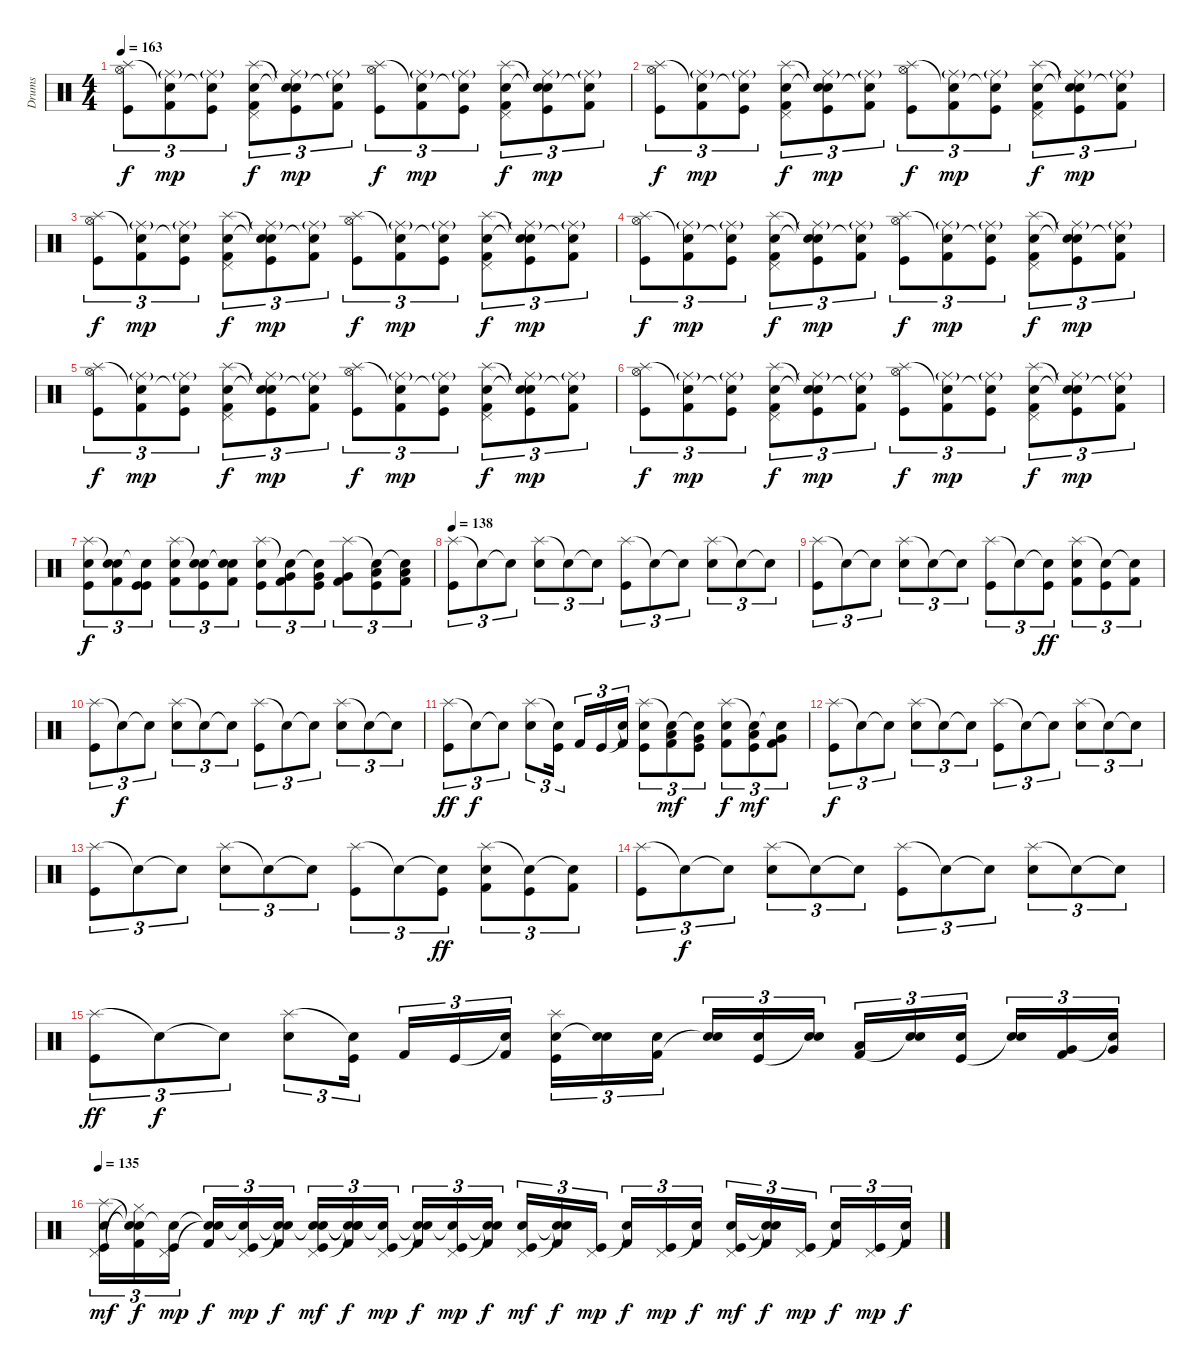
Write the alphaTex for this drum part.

\track ("Drums" "Drums") {instrument percussion}
\staff {score}
\articulation defaults
\ts (4 4)
\tempo 163
\clef neutral
\ks c
("Splash (hit)" "Hi-Hat (open)" "Kick (hit)").8{tu (3 2) dy f} ("Snare (hit)"{t} "Ride (middle)"{g} "Kick (hit) 2").8{tu (3 2) dy mp} ("Snare (hit)"{t} "Ride (middle)"{g} "Kick (hit)").8{tu (3 2)} ("Splash (hit)" "Pedal Hi-Hat (hit)" "Snare (hit) 2" "Kick (hit) 2").8{tu (3 2) dy f} ("Snare (hit)"{t} "Ride (middle)"{g} "Snare (hit)"{t} "Kick (hit)").8{tu (3 2) dy mp} ("Snare (hit)"{t} "Ride (middle)"{g} "Kick (hit) 2").8{tu (3 2)} ("Splash (hit)" "Hi-Hat (open)" "Kick (hit)").8{tu (3 2) dy f} ("Snare (hit)"{t} "Ride (middle)"{g} "Kick (hit) 2").8{tu (3 2) dy mp} ("Snare (hit)"{t} "Ride (middle)"{g} "Kick (hit)").8{tu (3 2)} ("Splash (hit)" "Pedal Hi-Hat (hit)" "Snare (hit) 2" "Kick (hit) 2").8{tu (3 2) dy f} ("Snare (hit)"{t} "Ride (middle)"{g} "Snare (hit)"{t} "Kick (hit)").8{tu (3 2) dy mp} ("Snare (hit)"{t} "Ride (middle)"{g} "Kick (hit) 2").8{tu (3 2)} |
("Splash (hit)" "Hi-Hat (open)" "Kick (hit)").8{tu (3 2) dy f} ("Snare (hit)"{t} "Ride (middle)"{g} "Kick (hit) 2").8{tu (3 2) dy mp} ("Snare (hit)"{t} "Ride (middle)"{g} "Kick (hit)").8{tu (3 2)} ("Splash (hit)" "Pedal Hi-Hat (hit)" "Snare (hit) 2" "Kick (hit) 2").8{tu (3 2) dy f} ("Snare (hit)"{t} "Ride (middle)"{g} "Snare (hit)"{t} "Kick (hit)").8{tu (3 2) dy mp} ("Snare (hit)"{t} "Ride (middle)"{g} "Kick (hit) 2").8{tu (3 2)} ("Splash (hit)" "Hi-Hat (open)" "Kick (hit)").8{tu (3 2) dy f} ("Snare (hit)"{t} "Ride (middle)"{g} "Kick (hit) 2").8{tu (3 2) dy mp} ("Snare (hit)"{t} "Ride (middle)"{g} "Kick (hit)").8{tu (3 2)} ("Splash (hit)" "Pedal Hi-Hat (hit)" "Snare (hit) 2" "Kick (hit) 2").8{tu (3 2) dy f} ("Snare (hit)"{t} "Ride (middle)"{g} "Snare (hit)"{t} "Kick (hit)").8{tu (3 2) dy mp} ("Snare (hit)"{t} "Ride (middle)"{g} "Kick (hit) 2").8{tu (3 2)} |
("Splash (hit)" "Hi-Hat (open)" "Kick (hit)").8{tu (3 2) dy f} ("Snare (hit)"{t} "Ride (middle)"{g} "Kick (hit) 2").8{tu (3 2) dy mp} ("Snare (hit)"{t} "Ride (middle)"{g} "Kick (hit)").8{tu (3 2)} ("Splash (hit)" "Pedal Hi-Hat (hit)" "Snare (hit) 2" "Kick (hit) 2").8{tu (3 2) dy f} ("Snare (hit)"{t} "Ride (middle)"{g} "Snare (hit)"{t} "Kick (hit)").8{tu (3 2) dy mp} ("Snare (hit)"{t} "Ride (middle)"{g} "Kick (hit) 2").8{tu (3 2)} ("Splash (hit)" "Hi-Hat (open)" "Kick (hit)").8{tu (3 2) dy f} ("Snare (hit)"{t} "Ride (middle)"{g} "Kick (hit) 2").8{tu (3 2) dy mp} ("Snare (hit)"{t} "Ride (middle)"{g} "Kick (hit)").8{tu (3 2)} ("Splash (hit)" "Pedal Hi-Hat (hit)" "Snare (hit) 2" "Kick (hit) 2").8{tu (3 2) dy f} ("Snare (hit)"{t} "Ride (middle)"{g} "Snare (hit)"{t} "Kick (hit)").8{tu (3 2) dy mp} ("Snare (hit)"{t} "Ride (middle)"{g} "Kick (hit) 2").8{tu (3 2)} |
("Splash (hit)" "Hi-Hat (open)" "Kick (hit)").8{tu (3 2) dy f} ("Snare (hit)"{t} "Ride (middle)"{g} "Kick (hit) 2").8{tu (3 2) dy mp} ("Snare (hit)"{t} "Ride (middle)"{g} "Kick (hit)").8{tu (3 2)} ("Splash (hit)" "Pedal Hi-Hat (hit)" "Snare (hit) 2" "Kick (hit) 2").8{tu (3 2) dy f} ("Snare (hit)"{t} "Ride (middle)"{g} "Snare (hit)"{t} "Kick (hit)").8{tu (3 2) dy mp} ("Snare (hit)"{t} "Ride (middle)"{g} "Kick (hit) 2").8{tu (3 2)} ("Splash (hit)" "Hi-Hat (open)" "Kick (hit)").8{tu (3 2) dy f} ("Snare (hit)"{t} "Ride (middle)"{g} "Kick (hit) 2").8{tu (3 2) dy mp} ("Snare (hit)"{t} "Ride (middle)"{g} "Kick (hit)").8{tu (3 2)} ("Splash (hit)" "Pedal Hi-Hat (hit)" "Snare (hit) 2" "Kick (hit) 2").8{tu (3 2) dy f} ("Snare (hit)"{t} "Ride (middle)"{g} "Snare (hit)"{t} "Kick (hit)").8{tu (3 2) dy mp} ("Snare (hit)"{t} "Ride (middle)"{g} "Kick (hit) 2").8{tu (3 2)} |
("Splash (hit)" "Hi-Hat (open)" "Kick (hit)").8{tu (3 2) dy f} ("Snare (hit)"{t} "Ride (middle)"{g} "Kick (hit) 2").8{tu (3 2) dy mp} ("Snare (hit)"{t} "Ride (middle)"{g} "Kick (hit)").8{tu (3 2)} ("Splash (hit)" "Pedal Hi-Hat (hit)" "Snare (hit) 2" "Kick (hit) 2").8{tu (3 2) dy f} ("Snare (hit)"{t} "Ride (middle)"{g} "Snare (hit)"{t} "Kick (hit)").8{tu (3 2) dy mp} ("Snare (hit)"{t} "Ride (middle)"{g} "Kick (hit) 2").8{tu (3 2)} ("Splash (hit)" "Hi-Hat (open)" "Kick (hit)").8{tu (3 2) dy f} ("Snare (hit)"{t} "Ride (middle)"{g} "Kick (hit) 2").8{tu (3 2) dy mp} ("Snare (hit)"{t} "Ride (middle)"{g} "Kick (hit)").8{tu (3 2)} ("Splash (hit)" "Pedal Hi-Hat (hit)" "Snare (hit) 2" "Kick (hit) 2").8{tu (3 2) dy f} ("Snare (hit)"{t} "Ride (middle)"{g} "Snare (hit)"{t} "Kick (hit)").8{tu (3 2) dy mp} ("Snare (hit)"{t} "Ride (middle)"{g} "Kick (hit) 2").8{tu (3 2)} |
("Splash (hit)" "Hi-Hat (open)" "Kick (hit)").8{tu (3 2) dy f} ("Snare (hit)"{t} "Ride (middle)"{g} "Kick (hit) 2").8{tu (3 2) dy mp} ("Snare (hit)"{t} "Ride (middle)"{g} "Kick (hit)").8{tu (3 2)} ("Splash (hit)" "Pedal Hi-Hat (hit)" "Snare (hit) 2" "Kick (hit) 2").8{tu (3 2) dy f} ("Snare (hit)"{t} "Ride (middle)"{g} "Snare (hit)"{t} "Kick (hit)").8{tu (3 2) dy mp} ("Snare (hit)"{t} "Ride (middle)"{g} "Kick (hit) 2").8{tu (3 2)} ("Splash (hit)" "Hi-Hat (open)" "Kick (hit)").8{tu (3 2) dy f} ("Snare (hit)"{t} "Ride (middle)"{g} "Kick (hit) 2").8{tu (3 2) dy mp} ("Snare (hit)"{t} "Ride (middle)"{g} "Kick (hit)").8{tu (3 2)} ("Splash (hit)" "Pedal Hi-Hat (hit)" "Snare (hit) 2" "Kick (hit) 2").8{tu (3 2) dy f} ("Snare (hit)"{t} "Ride (middle)"{g} "Snare (hit)"{t} "Kick (hit)").8{tu (3 2) dy mp} ("Snare (hit)"{t} "Ride (middle)"{g} "Kick (hit) 2").8{tu (3 2)} |
("Splash (hit)" "Snare (hit) 2" "Kick (hit)").8{tu (3 2) dy f} ("Snare (hit)"{t} "Snare (hit) 2" "Kick (hit) 2").8{tu (3 2)} ("Snare (hit)"{t} "Kick (hit)" "Kick (hit)").8{tu (3 2)} ("Splash (hit)" "Snare (hit) 2" "Kick (hit) 2").8{tu (3 2)} ("Snare (hit)"{t} "Snare (hit) 2" "Kick (hit)").8{tu (3 2)} ("Snare (hit)"{t} "Snare (hit) 2" "Kick (hit) 2").8{tu (3 2)} ("Splash (hit)" "Snare (hit) 2" "Kick (hit)").8{tu (3 2)} ("Snare (hit)"{t} "Very Low Tom (hit)" "Kick (hit) 2").8{tu (3 2)} ("Snare (hit)"{t} "Very Low Tom (hit)" "Kick (hit)").8{tu (3 2)} ("Splash (hit)" "Very Low Tom (hit)" "Kick (hit) 2").8{tu (3 2)} ("Snare (hit)"{t} "Low Floor Tom (hit)" "Kick (hit)").8{tu (3 2)} ("Snare (hit)"{t} "Low Floor Tom (hit)" "Kick (hit) 2").8{tu (3 2)} |
\tempo 138
("Splash (hit)" "Kick (hit)").8{tu (3 2)} "Snare (hit)"{t}.8{tu (3 2)} "Snare (hit)"{t}.8{tu (3 2)} ("Splash (hit)" "Snare (hit) 2").8{tu (3 2)} "Snare (hit)"{t}.8{tu (3 2)} "Snare (hit)"{t}.8{tu (3 2)} ("Splash (hit)" "Kick (hit)").8{tu (3 2)} "Snare (hit)"{t}.8{tu (3 2)} "Snare (hit)"{t}.8{tu (3 2)} ("Splash (hit)" "Snare (hit) 2").8{tu (3 2)} "Snare (hit)"{t}.8{tu (3 2)} "Snare (hit)"{t}.8{tu (3 2)} |
("Splash (hit)" "Kick (hit)").8{tu (3 2)} "Snare (hit)"{t}.8{tu (3 2)} "Snare (hit)"{t}.8{tu (3 2)} ("Splash (hit)" "Snare (hit) 2").8{tu (3 2)} "Snare (hit)"{t}.8{tu (3 2)} "Snare (hit)"{t}.8{tu (3 2)} ("Splash (hit)" "Kick (hit)").8{tu (3 2)} "Snare (hit)"{t}.8{tu (3 2)} ("Snare (hit)"{t} "Kick (hit)").8{tu (3 2) dy ff} ("Splash (hit)" "Snare (hit) 2" "Kick (hit) 2").8{tu (3 2)} ("Snare (hit)"{t} "Kick (hit)").8{tu (3 2)} ("Snare (hit)"{t} "Kick (hit) 2").8{tu (3 2)} |
("Splash (hit)" "Kick (hit)").8{tu (3 2)} "Snare (hit)"{t}.8{tu (3 2) dy f} "Snare (hit)"{t}.8{tu (3 2)} ("Splash (hit)" "Snare (hit) 2").8{tu (3 2)} "Snare (hit)"{t}.8{tu (3 2)} "Snare (hit)"{t}.8{tu (3 2)} ("Splash (hit)" "Kick (hit)").8{tu (3 2)} "Snare (hit)"{t}.8{tu (3 2)} "Snare (hit)"{t}.8{tu (3 2)} ("Splash (hit)" "Snare (hit) 2").8{tu (3 2)} "Snare (hit)"{t}.8{tu (3 2)} "Snare (hit)"{t}.8{tu (3 2)} |
("Splash (hit)" "Kick (hit)").8{tu (3 2) dy ff} "Snare (hit)"{t}.8{tu (3 2) dy f} "Snare (hit)"{t}.8{tu (3 2)} ("Splash (hit)" "Snare (hit) 2").8{tu (3 2)} ("Snare (hit)"{t} "Kick (hit)").16{tu (3 2)} "Kick (hit) 2".16{tu (3 2)} "Kick (hit)".16{tu (3 2)} ("Snare (hit)"{t} "Kick (hit) 2").16{tu (3 2)} ("Splash (hit)" "Snare (hit) 2" "Kick (hit)").8{tu (3 2)} ("Snare (hit)"{t} "Low Tom (hit)" "Kick (hit) 2").8{tu (3 2) dy mf} ("Snare (hit)"{t} "Very Low Tom (hit)" "Kick (hit)").8{tu (3 2)} ("Splash (hit)" "Snare (hit) 2" "Kick (hit) 2").8{tu (3 2) dy f} ("Snare (hit)"{t} "Low Tom (hit)" "Kick (hit)").8{tu (3 2) dy mf} ("Snare (hit)"{t} "Very Low Tom (hit)" "Kick (hit) 2").8{tu (3 2)} |
("Splash (hit)" "Kick (hit)").8{tu (3 2) dy f} "Snare (hit)"{t}.8{tu (3 2)} "Snare (hit)"{t}.8{tu (3 2)} ("Splash (hit)" "Snare (hit) 2").8{tu (3 2)} "Snare (hit)"{t}.8{tu (3 2)} "Snare (hit)"{t}.8{tu (3 2)} ("Splash (hit)" "Kick (hit)").8{tu (3 2)} "Snare (hit)"{t}.8{tu (3 2)} "Snare (hit)"{t}.8{tu (3 2)} ("Splash (hit)" "Snare (hit) 2").8{tu (3 2)} "Snare (hit)"{t}.8{tu (3 2)} "Snare (hit)"{t}.8{tu (3 2)} |
("Splash (hit)" "Kick (hit)").8{tu (3 2)} "Snare (hit)"{t}.8{tu (3 2)} "Snare (hit)"{t}.8{tu (3 2)} ("Splash (hit)" "Snare (hit) 2").8{tu (3 2)} "Snare (hit)"{t}.8{tu (3 2)} "Snare (hit)"{t}.8{tu (3 2)} ("Splash (hit)" "Kick (hit)").8{tu (3 2)} "Snare (hit)"{t}.8{tu (3 2)} ("Snare (hit)"{t} "Kick (hit)").8{tu (3 2) dy ff} ("Splash (hit)" "Snare (hit) 2" "Kick (hit) 2").8{tu (3 2)} ("Snare (hit)"{t} "Kick (hit)").8{tu (3 2)} ("Snare (hit)"{t} "Kick (hit) 2").8{tu (3 2)} |
("Splash (hit)" "Kick (hit)").8{tu (3 2)} "Snare (hit)"{t}.8{tu (3 2) dy f} "Snare (hit)"{t}.8{tu (3 2)} ("Splash (hit)" "Snare (hit) 2").8{tu (3 2)} "Snare (hit)"{t}.8{tu (3 2)} "Snare (hit)"{t}.8{tu (3 2)} ("Splash (hit)" "Kick (hit)").8{tu (3 2)} "Snare (hit)"{t}.8{tu (3 2)} "Snare (hit)"{t}.8{tu (3 2)} ("Splash (hit)" "Snare (hit) 2").8{tu (3 2)} "Snare (hit)"{t}.8{tu (3 2)} "Snare (hit)"{t}.8{tu (3 2)} |
("Splash (hit)" "Kick (hit)").8{tu (3 2) dy ff} "Snare (hit)"{t}.8{tu (3 2) dy f} "Snare (hit)"{t}.8{tu (3 2)} ("Splash (hit)" "Snare (hit) 2").8{tu (3 2)} ("Snare (hit)"{t} "Kick (hit)").16{tu (3 2)} "Kick (hit) 2".16{tu (3 2)} "Kick (hit)".16{tu (3 2)} ("Snare (hit)"{t} "Kick (hit) 2").16{tu (3 2)} ("Splash (hit)" "Snare (hit) 2" "Kick (hit)").16{tu (3 2)} ("Snare (hit) 2" "Snare (hit)"{t}).16{tu (3 2)} ("Snare (hit) 2" "Kick (hit) 2").16{tu (3 2)} ("Snare (hit) 2" "Snare (hit)"{t}).16{tu (3 2)} ("Snare (hit) 2" "Kick (hit)").16{tu (3 2)} ("Snare (hit) 2" "Snare (hit)"{t}).16{tu (3 2)} ("Low Tom (hit)" "Kick (hit) 2").16{tu (3 2)} ("Snare (hit) 2" "Snare (hit)"{t}).16{tu (3 2)} ("Snare (hit) 2" "Kick (hit)").16{tu (3 2)} ("Snare (hit) 2" "Snare (hit)"{t}).16{tu (3 2)} ("Very Low Tom (hit)" "Kick (hit) 2").16{tu (3 2)} ("Very Low Tom (hit)" "Snare (hit)"{t}).16{tu (3 2)} |
\tempo 135
("Splash (hit)" "Pedal Hi-Hat (hit)" "Snare (hit) 2" "Kick (hit)").16{tu (3 2) dy mf} ("Snare (hit)"{t} "Hi-Hat (closed)"{t} "Snare (hit)"{t} "Kick (hit) 2").16{tu (3 2) dy f} ("Snare (hit)"{t} "Pedal Hi-Hat (hit)" "Kick (hit)").16{tu (3 2) dy mp} ("Snare (hit)"{t} "Snare (hit)"{t} "Kick (hit) 2").16{tu (3 2) dy f} ("Snare (hit)"{t} "Pedal Hi-Hat (hit)" "Kick (hit)").16{tu (3 2) dy mp} ("Snare (hit)"{t} "Snare (hit)"{t} "Kick (hit) 2").16{tu (3 2) dy f} ("Snare (hit)"{t} "Pedal Hi-Hat (hit)" "Snare (hit) 2" "Kick (hit)").16{tu (3 2) dy mf} ("Snare (hit)"{t} "Snare (hit)"{t} "Snare (hit)"{t} "Kick (hit) 2").16{tu (3 2) dy f} ("Snare (hit)"{t} "Pedal Hi-Hat (hit)" "Kick (hit)").16{tu (3 2) dy mp} ("Snare (hit)"{t} "Snare (hit)"{t} "Kick (hit) 2").16{tu (3 2) dy f} ("Snare (hit)"{t} "Pedal Hi-Hat (hit)" "Kick (hit)").16{tu (3 2) dy mp} ("Snare (hit)"{t} "Snare (hit)"{t} "Kick (hit) 2").16{tu (3 2) dy f} ("Pedal Hi-Hat (hit)" "Snare (hit) 2" "Kick (hit)").16{tu (3 2) dy mf} ("Snare (hit)"{t} "Snare (hit)"{t} "Kick (hit) 2").16{tu (3 2) dy f} ("Pedal Hi-Hat (hit)" "Kick (hit)").16{tu (3 2) dy mp} ("Snare (hit)"{t} "Kick (hit) 2").16{tu (3 2) dy f} ("Pedal Hi-Hat (hit)" "Kick (hit)").16{tu (3 2) dy mp} ("Snare (hit)"{t} "Kick (hit) 2").16{tu (3 2) dy f} ("Pedal Hi-Hat (hit)" "Snare (hit) 2" "Kick (hit)").16{tu (3 2) dy mf} ("Snare (hit)"{t} "Snare (hit)"{t} "Kick (hit) 2").16{tu (3 2) dy f} ("Pedal Hi-Hat (hit)" "Kick (hit)").16{tu (3 2) dy mp} ("Snare (hit)"{t} "Kick (hit) 2").16{tu (3 2) dy f} ("Pedal Hi-Hat (hit)" "Kick (hit)").16{tu (3 2) dy mp} ("Snare (hit)"{t} "Kick (hit) 2").16{tu (3 2) dy f}
